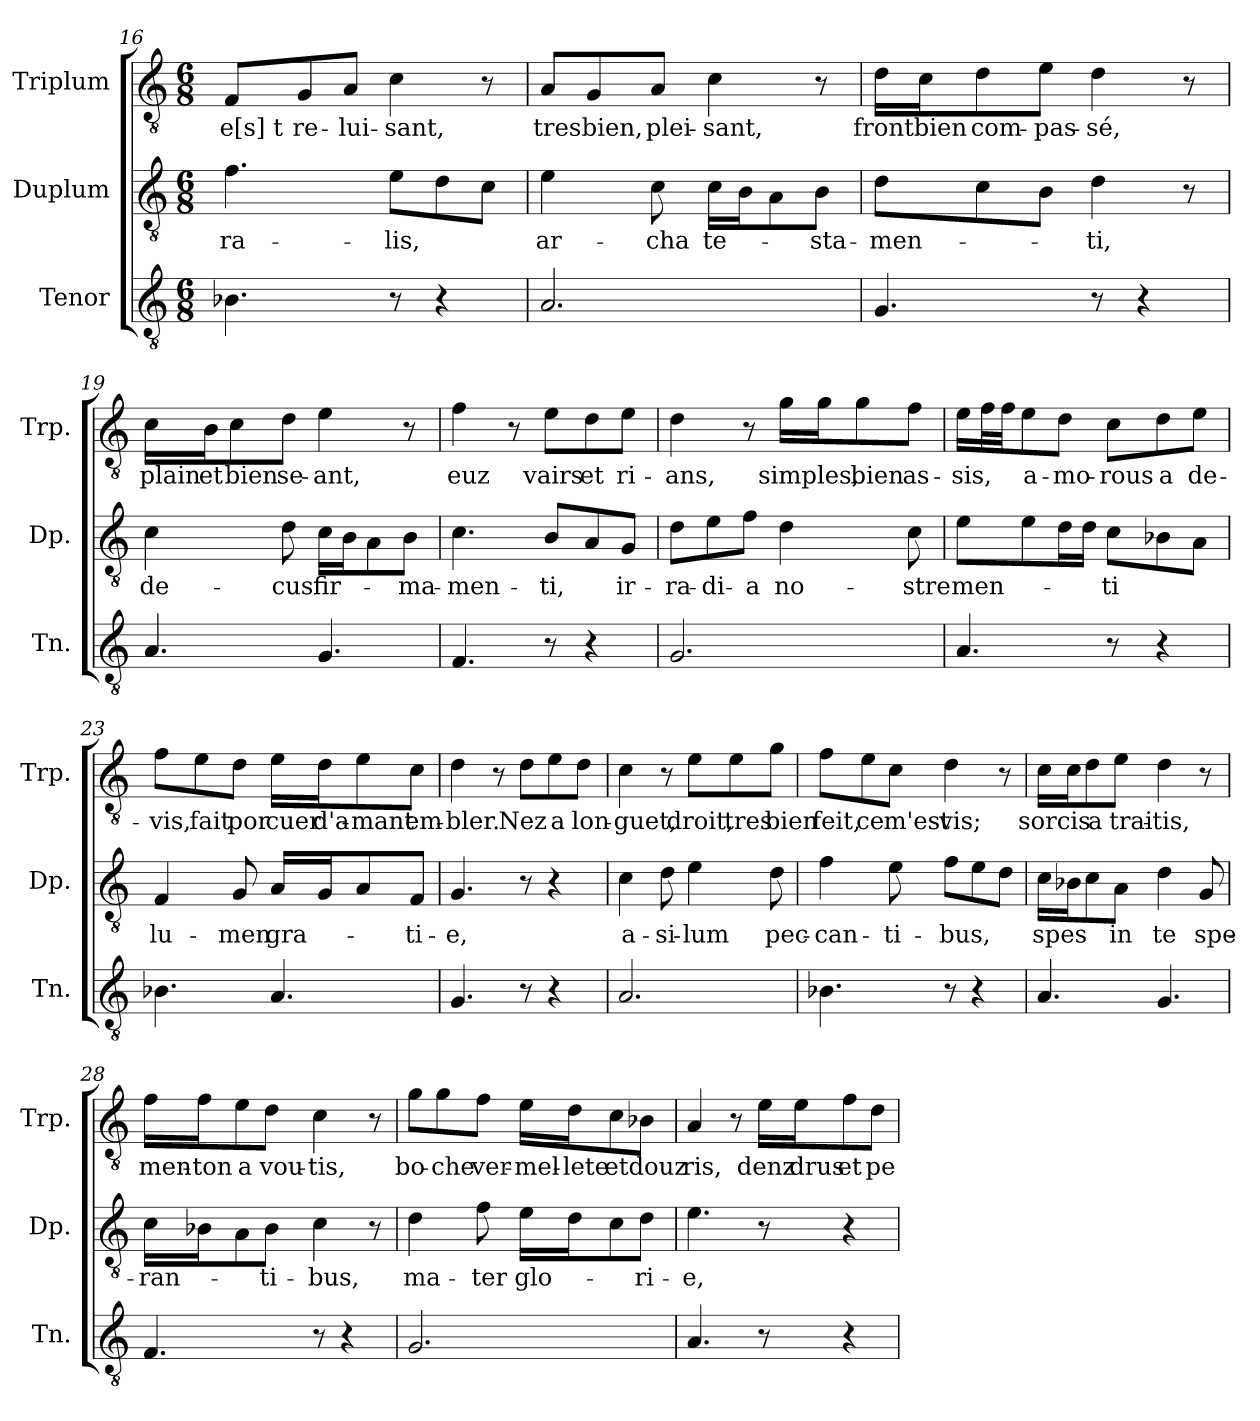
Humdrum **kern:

**kern	**kern	**text	**kern	**text
*part3	*part2	*part2	*part1	*part1
*staff3	*staff2	*staff2	*staff1	*staff1
*I"Tenor	*I"Duplum	*	*I"Triplum	*
*I'Tn.	*I'Dp.	*	*I'Trp.	*
*clefGv2	*clefGv2	*	*clefGv2	*
*k[]	*k[]	*	*k[]	*
*M6/8	*M6/8	*	*M6/8	*
=16	=16	=16	=16	=16
!	!	!LO:LY:b	!	!LO:LY:b
4.B-X\	4.f\	-ra-	8F/L	e[s]t
!	!	!	!	!LO:LY:b
.	.	.	8G/	re-
!	!	!	!	!LO:LY:b
.	.	.	8A/J	-lui-
!	!	!LO:LY:b	!	!LO:LY:b
8r	8e\L	-lis,	4c\	-sant,
4r	8d\	.	.	.
.	8c\J	.	8r	.
!!LO:LB:g=z
=17	=17	=17	=17	=17
!	!	!LO:LY:b	!	!LO:LY:b
2.A/	4e\	ar-	8A/L	tres
!	!	!	!	!LO:LY:b
.	.	.	8G/	bien,
!	!	!LO:LY:b	!	!LO:LY:b
.	8c\	-cha	8A/J	plei-
!	!	!LO:LY:b	!	!LO:LY:b
.	16c\LL	te-	4c\	-sant,
.	16B\J	.	.	.
.	8A\	.	.	.
!	!	!LO:LY:b	!	!
.	8B\J	-sta-	8r	.
=18	=18	=18	=18	=18
!	!	!LO:LY:b	!	!LO:LY:b
4.G/	8d\L	-men-	16d\LL	front
!	!	!	!	!LO:LY:b
.	.	.	16c\J	bien
!	!	!	!	!LO:LY:b
.	8c\	.	8d\	com-
!	!	!	!	!LO:LY:b
.	8B\J	.	8e\J	-pas-
!	!	!LO:LY:b	!	!LO:LY:b
8r	4d\	-ti,	4d\	-sé,
4r	.	.	.	.
.	8r	.	8r	.
=19	=19	=19	=19	=19
!	!	!LO:LY:b	!	!LO:LY:b
4.A/	4c\	de-	16c\LL	plain
!	!	!	!	!LO:LY:b
.	.	.	16B\J	et
!	!	!	!	!LO:LY:b
.	.	.	8c\	bien
!	!	!LO:LY:b	!	!LO:LY:b
.	8d\	-cus	8d\J	se-
!	!	!LO:LY:b	!	!LO:LY:b
4.G/	16c\LL	fir-	4e\	-ant,
.	16B\J	.	.	.
.	8A\	.	.	.
!	!	!LO:LY:b	!	!
.	8B\J	-ma-	8r	.
=20	=20	=20	=20	=20
!	!	!LO:LY:b	!	!LO:LY:b
4.F/	4.c\	-men-	4f\	euz
.	.	.	8r	.
!	!	!LO:LY:b	!	!LO:LY:b
8r	8B/L	-ti,	8e\L	vairs
!	!	!	!	!LO:LY:b
4r	8A/	.	8d\	et
!	!	!LO:LY:b	!	!LO:LY:b
.	8G/J	ir-	8e\J	ri-
!!LO:LB:g=z
=21	=21	=21	=21	=21
!	!	!LO:LY:b	!	!LO:LY:b
2.G/	8d\L	-ra-	4d\	-ans,
!	!	!LO:LY:b	!	!
.	8e\	-di-	.	.
!	!	!LO:LY:b	!	!
.	8f\J	-a	8r	.
!	!	!LO:LY:b	!	!LO:LY:b
.	4d\	no-	16g\LL	simples,
.	.	.	16g\J	.
!	!	!	!	!LO:LY:b
.	.	.	8g\	bien
!	!	!LO:LY:b	!	!LO:LY:b
.	8c\	-stre	8f\J	as-
=22	=22	=22	=22	=22
!	!	!LO:LY:b	!	!LO:LY:b
4.A/	8e\L	men-	16e\LL	-sis,
*	*	*	*tremolo	*
.	.	.	32f\	.
.	.	.	32f\JJJ	.
*	*	*	*Xtremolo	*
!	!	!	!	!LO:LY:b
.	8e\	.	8e\	a-
!	!	!	!	!LO:LY:b
*	*tremolo	*	*	*
.	16d\	.	8d\J	-mo-
.	16d\JJ	.	.	.
*	*Xtremolo	*	*	*
!	!	!LO:LY:b	!	!LO:LY:b
8r	8c\L	-ti	8c\L	-rous
!	!	!	!	!LO:LY:b
4r	8B-i\	.	8d\	a
!	!	!	!	!LO:LY:b
.	8A\J	.	8e\J	de-
=23	=23	=23	=23	=23
!	!	!LO:LY:b	!	!LO:LY:b
4.B-X\	4F/	lu-	8f\L	-vis,
!	!	!	!	!LO:LY:b
.	.	.	8e\	fait
!	!	!LO:LY:b	!	!LO:LY:b
.	8G/	-men	8d\J	por
!	!	!LO:LY:b	!	!LO:LY:b
4.A/	16A/LL	gra-	16e\LL	cuer
!	!	!	!	!LO:LY:b
.	16G/J	.	16d\J	d'a-
!	!	!	!	!LO:LY:b
.	8A/	.	8e\	-mant
!	!	!LO:LY:b	!	!LO:LY:b
.	8F/J	-ti-	8c\J	em-
=24	=24	=24	=24	=24
!	!	!LO:LY:b	!	!LO:LY:b
4.G/	4.G/	-e,	4d\	-bler.
.	.	.	8r	.
!	!	!	!	!LO:LY:b
8r	8r	.	8d\L	Nez
!	!	!	!	!LO:LY:b
4r	4r	.	8e\	a
!	!	!	!	!LO:LY:b
.	.	.	8d\J	lon-
!!LO:PB:g=z
=25	=25	=25	=25	=25
!	!	!LO:LY:b	!	!LO:LY:b
2.A/	4c\	a-	4c\	-guet,
!	!	!LO:LY:b	!	!
.	8d\	-si-	8r	.
!	!	!LO:LY:b	!	!LO:LY:b
.	4e\	-lum	8e\L	droit,
!	!	!	!	!LO:LY:b
.	.	.	8e\	tres
!	!	!LO:LY:b	!	!LO:LY:b
.	8d\	pec-	8g\J	bien
=26	=26	=26	=26	=26
!	!	!LO:LY:b	!	!LO:LY:b
4.B-X\	4f\	-can-	8f\L	feit,
!	!	!	!	!LO:LY:b
.	.	.	8e\	ce
!	!	!LO:LY:b	!	!LO:LY:b
.	8e\	-ti-	8c\J	m'est
!	!	!LO:LY:b	!	!LO:LY:b
8r	8f\L	-bus,	4d\	vis;
4r	8e\	.	.	.
.	8d\J	.	8r	.
=27	=27	=27	=27	=27
!	!	!LO:LY:b	!	!LO:LY:b
4.A/	16c\LL	spes	16c\LL	sorcis
.	16B-i\J	.	16c\J	.
!	!	!	!	!LO:LY:b
.	8c\	.	8d\	a
!	!	!LO:LY:b	!	!LO:LY:b
.	8A\J	in	8e\J	trai-
!	!	!LO:LY:b	!	!LO:LY:b
4.G/	4d\	te	4d\	-tis,
!	!	!LO:LY:b	!	!
.	8G/	spe-	8r	.
=28	=28	=28	=28	=28
!	!	!LO:LY:b	!	!LO:LY:b
4.F/	16c\LL	-ran-	16f\LL	men-
!	!	!	!	!LO:LY:b
.	16B-i\J	.	16f\J	-ton
!	!	!	!	!LO:LY:b
.	8A\	.	8e\	a
!	!	!LO:LY:b	!	!LO:LY:b
.	8B-i\J	-ti-	8d\J	vou-
!	!	!LO:LY:b	!	!LO:LY:b
8r	4c\	-bus,	4c\	-tis,
4r	.	.	.	.
.	8r	.	8r	.
!!LO:LB:g=z
=29	=29	=29	=29	=29
!	!	!LO:LY:b	!	!LO:LY:b
2.G/	4d\	ma-	8g\L	bo-
!	!	!	!	!LO:LY:b
.	.	.	8g\	-che
!	!	!LO:LY:b	!	!LO:LY:b
.	8f\	-ter	8f\J	ver-
!	!	!LO:LY:b	!	!LO:LY:b
.	16e\LL	glo-	16e\LL	-mel-
!	!	!	!	!LO:LY:b
.	16d\J	.	16d\J	-lete
!	!	!	!	!LO:LY:b
.	8c\	.	8c\	et
!	!	!LO:LY:b	!	!LO:LY:b
.	8d\J	-ri-	8B-X\J	douz
=30	=30	=30	=30	=30
!	!	!LO:LY:b	!	!LO:LY:b
4.A/	4.e\	-e,	4A/	ris,
.	.	.	8r	.
!	!	!	!	!LO:LY:b
8r	8r	.	16e\LL	denz
!	!	!	!	!LO:LY:b
.	.	.	16e\J	drus
!	!	!	!	!LO:LY:b
4r	4r	.	8f\	et
!	!	!	!	!LO:LY:b
.	.	.	8d\J	pe-
=	=	=	=	=
*-	*-	*-	*-	*-
